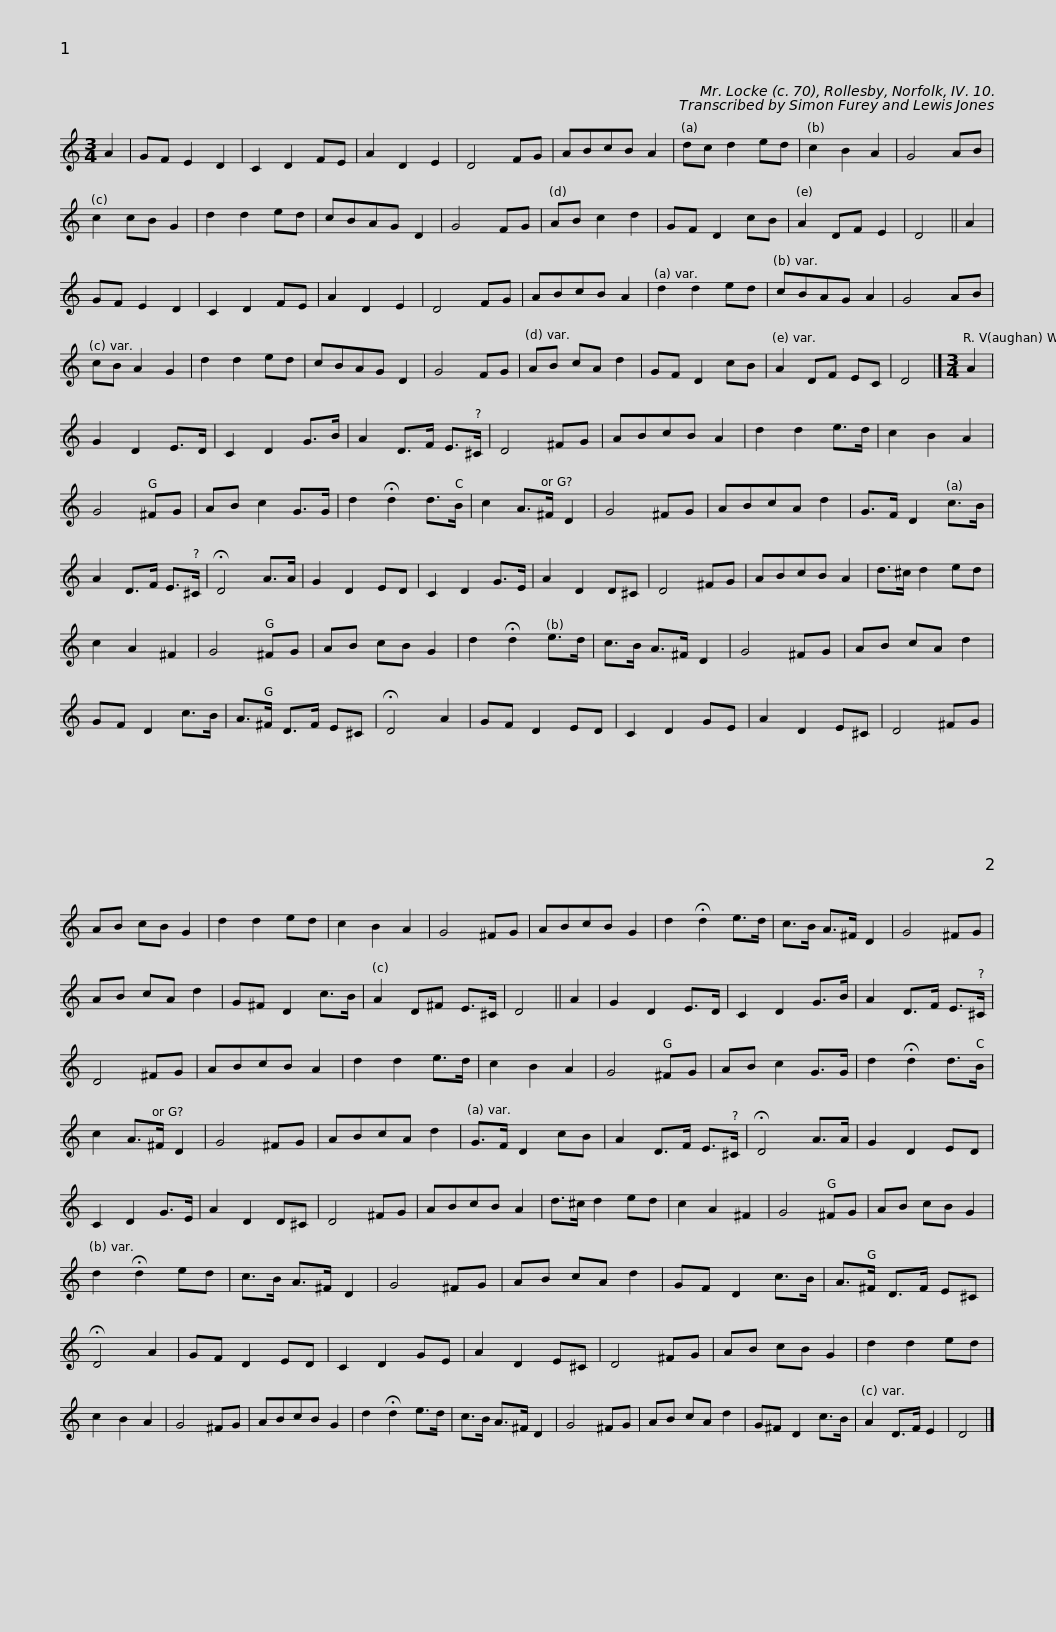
X:1
L:1/8
M:3/4
I:linebreak $
K:C
V:1 treble
V:1
 A2 | GF E2 D2 | C2 D2 FE | A2 D2 E2 | D4 FG | %5
 ABcB A2 |$ dc d2 ed | c2 B2 A2 | G4 AB | c2 cB G2 | %10
 d2 d2 ed | cBAG D2 |$ G4 FG | AB c2 d2 | GF D2 cB | %15
 A2 DF E2 | D4 ||$ A2 | GF E2 D2 | C2 D2 FE | %20
 A2 D2 E2 | D4 FG | ABcB A2 |$ d2 d2 ed | cBAG A2 | %25
 G4 AB | cB A2 G2 | d2 d2 ed | cBAG D2 |$ G4 FG | %30
 AB cA d2 | GF D2 cB | A2 DF EC | D4 |][M:3/4] A2 | %35
 G2 D2 E>D | C2 D2 G>B | A2 D>F E>^C | D4 ^FG |$ ABcB A2 | %40
 d2 d2 e>d | c2 B2 A2 |$ G4 ^FG | AB c2 G>G | d2 !fermata!d2 d>B | %45
 c2 A>^F D2 | G4 ^FG | ABcA d2 | G>F D2 c>B |$ A2 D>F E>^C | %50
 !fermata!D4 A>A | G2 D2 ED | C2 D2 G>E | A2 D2 D^C | D4 ^FG | %55
 ABcB A2 |$ d>^c d2 ed | c2 A2 ^F2 | G4 ^FG | AB cB G2 | %60
 d2 !fermata!d2 e>d | c>B A>^F D2 | G4 ^FG |$ AB cA d2 | GF D2 c>B | %65
 A>^F D>F E^C | !fermata!D4 A2 | GF D2 ED | C2 D2 GE | A2 D2 E^C |$ %70
 D4 ^FG | AB cB G2 | d2 d2 ed | c2 B2 A2 | G4 ^FG | %75
 ABcB G2 | d2 !fermata!d2 e>d | c>B A>^F D2 |$ G4 ^FG | AB cA d2 | %80
 G^F D2 c>B | A2 D^F E>^C | D4 || A2 | G2 D2 E>D | %85
 C2 D2 G>B |$ A2 D>F E>^C | D4 ^FG | ABcB A2 | d2 d2 e>d | %90
 c2 B2 A2 | G4 ^FG | AB c2 G>G | d2 !fermata!d2 d>B |$ c2 A>^F D2 | %95
 G4 ^FG | ABcA d2 | G>F D2 cB | A2 D>F E>^C | !fermata!D4 A>A | %100
 G2 D2 ED |$ C2 D2 G>E | A2 D2 D^C | D4 ^FG | ABcB A2 | %105
 d>^c d2 ed | c2 A2 ^F2 | G4 ^FG | AB cB G2 |$ d2 !fermata!d2 ed | %110
 c>B A>^F D2 | G4 ^FG | AB cA d2 | GF D2 c>B | A>^F D>F E^C | %115
 !fermata!D4 A2 |$ GF D2 ED | C2 D2 GE | A2 D2 E^C | D4 ^FG | %120
 AB cB G2 | d2 d2 ed | c2 B2 A2 | G4 ^FG |$ ABcB G2 | %125
 d2 !fermata!d2 e>d | c>B A>^F D2 | G4 ^FG | AB cA d2 | G^F D2 c>B | %130
 A2 D>F E2 | D4 |] %132
